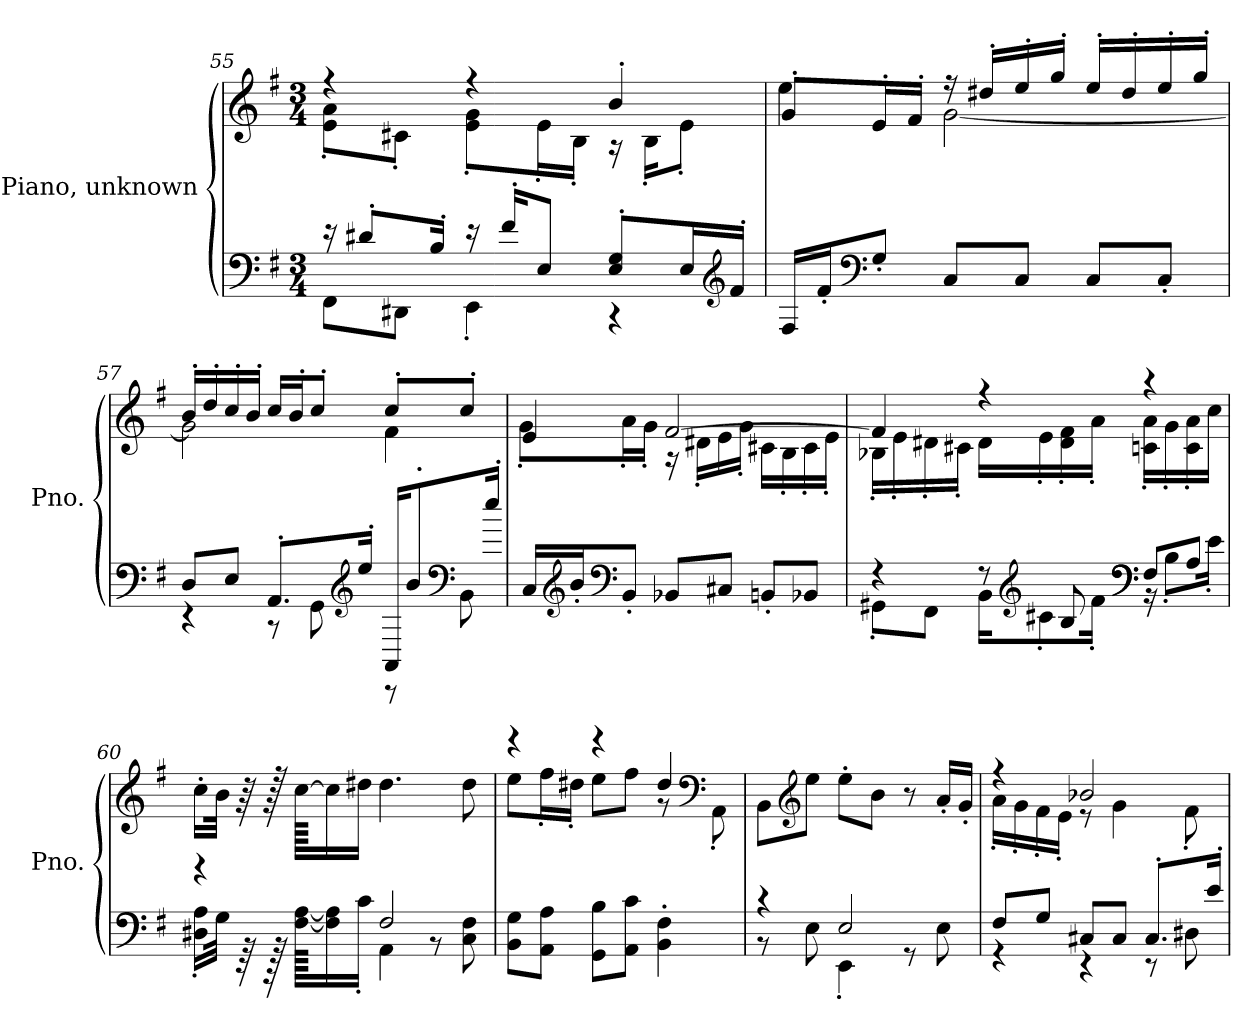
**kern	**kern
*part1	*part1
*staff2	*staff1
*I"Piano, unknown	*
*I'Pno.	*
!!LO:LB:g=z
*clefF4	*clefG2
*k[f#]	*k[f#]
*M3/4	*M3/4
=55	=55
*^	*^
16r	8FF#\L	4r	8e\' 8a\'L
8d#X'/L	.	.	.
.	8DD#X\J	.	8c#X'\J
16B'/Jk	.	.	.
16r	4EE'\	4r	8e\' 8g\'L
16f#'/KL	.	.	.
8E/J	.	.	16e'\L
.	.	.	16B'\JJ
8E/' 8G/'L	4r	4b'/	16r
.	.	.	16B'\KL
16E/L	.	.	8e'\J
*clefG2	*	*	*
16f#'/JJ	.	.	.
*v	*v	*	*
=56	=56	=56
16F#/LL	8g'/L	4ee\
16f#'/J	.	.
*clefF4	*	*
8G'/J	16e'/L	.
.	16f#'/JJ	.
8C/L	16r	[2g\
.	16dd#X'/LL	.
8C/J	16ee'/	.
.	16gg'/JJ	.
8C/L	16ee'/LL	.
.	16dd#'/	.
8C'/J	16ee'/	.
.	16gg'/JJ	.
=57	=57	=57
*^	*	*
8D/L	4r	16b'/LL	2g\]
.	.	16dd'/	.
8E/J	.	16cc'/	.
.	.	16b'/JJ	.
8.AA'/L	8r	16cc/LL	.
.	.	16b'/J	.
.	8GG\	8cc'/J	.
*clefG2	*	*	*
16ee'/Jk	.	.	.
16AA/KL	8r	8cc'/L	4f#\
8b'/	.	.	.
*clefF4	*	*	*
.	8BB\	8cc'/J	.
16ee'/Jk	.	.	.
*v	*v	*	*
!!LO:PB:g=z	!!
=58	=58	=58
16C/LL	4e/	8g'\L
*clefG2	*	*
16b'/J	.	.
*clefF4	*	*
8BB'/J	.	16a'\L
.	.	16g'\JJ
8BB-X/L	[2f#/	16r
.	.	16d#X'\LL
8C#X/J	.	16e\
.	.	16g'\JJ
8BBn'/L	.	16c#X\LL
.	.	16B'\
8BB-X/J	.	16c#'\
.	.	16e'\JJ
=59	=59	=59
*^	*	*
4r	8GG#X'\L	4f#/]	16B-X'\LL
.	.	.	16e'\
.	8FF#\J	.	16d#X'\
.	.	.	16c#X'\JJ
8r	16BB\KL	4r	16d#\LL
*clefG2	*	*	*
.	8c#X'\	.	16e'\
8B/	.	.	16d#\' 16f#\'
.	16f#'\Jk	.	16a'\JJ
*clefF4	*	*	*
8F#/L	16r	4r	16cn\' 16a\'LL
.	8B'\L	.	16g'\
8A/J	.	.	16c\' 16a\'
.	16e'\Jk	.	16cc\JJ
*	*	*v	*v
!!LO:LB:g=z
=60	=60	=60
4r	16D#X\' 16A\'LL	16cc'\LL
.	32G\JJk	32b\JJk
.	64r	64r
.	128r	128r
.	[128F#\ [128A\KKKLL	[128cc\KKKLL
.	16F#\] 16A\]	16cc\]
.	16c'\JJ	16dd#X\JJ
2F#/	4AA\	4.dd#\
.	8r	.
.	8C\ 8F#\	8dd#\
*v	*v	*
=61	=61
*	*^
8BB\ 8G\L	4r	8ee\L
8AA\ 8A\J	.	16ff#'\L
.	.	16dd#X'\JJ
8GG\ 8B\L	4r	8ee\L
8AA\ 8c\J	.	8ff#\J
4BB\' 4F#\'	4dd#/	8r
*	*clefF4	*
.	.	8AA'\
*	*v	*v
=62	=62
*^	*
4r	8r	8BB\L
*	*	*clefG2
.	8E\	8ee\J
2E/	4EE'\	8ee'\L
.	.	8b\J
.	8r	8r
.	8E\	16a'/LL
.	.	16g'/JJ
=63	=63	=63
*	*	*^
8F#/L	4r	4r	16a'\LL
.	.	.	16g'\
8G/J	.	.	16f#'\
.	.	.	16e'\JJ
8C#X/L	4r	2b-X/	8r
8C#/J	.	.	4g\
8.C#'/L	8r	.	.
.	8D#X\	.	8f#'\
16e'/Jk	.	.	.
*v	*v	*	*
*	*v	*v
=	=
*-	*-
